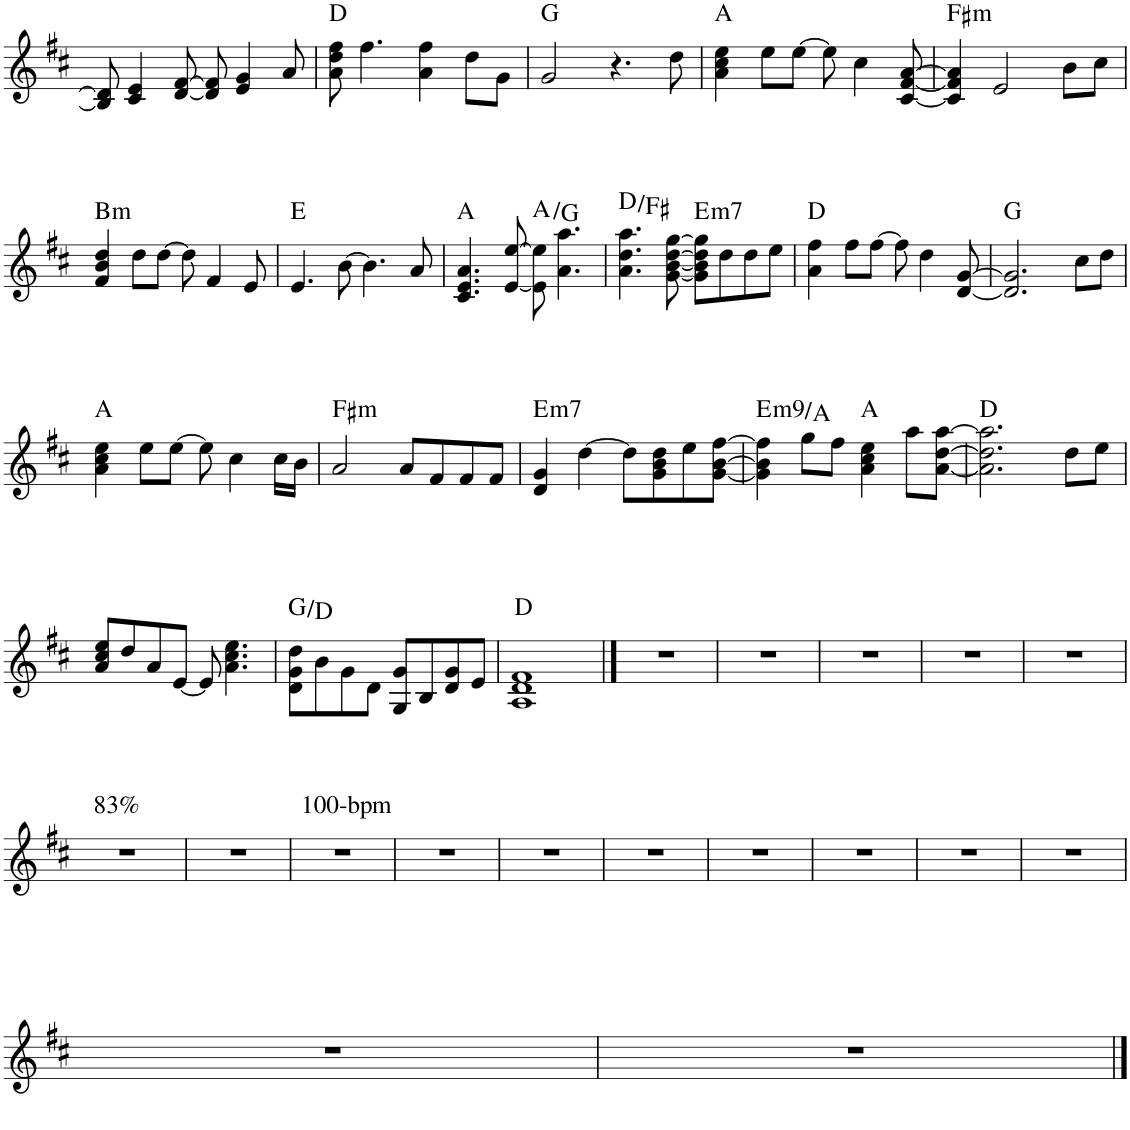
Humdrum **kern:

**kern	**harte
*part1	*part1
*staff1	*
*I"Piano	*
*I'Pno.	*
!!LO:PB:g=z
*clefG2	*
*k[f#c#]	*
*M4/4	*
=100	=100
8B/] 8d/]	.
4c#/ 4e/	.
[8d/ [8f#/	.
8d/] 8f#/]	.
4e/ 4g/	.
8a/	.
=101	=101
8a\ 8dd\ 8ff#\	D:maj
4.ff#\	.
4a\ 4ff#\	.
8dd\L	.
8g\J	.
=102	=102
2g/	G:maj
4.r	.
8dd\	.
=103	=103
4a\ 4cc#\ 4ee\	A:maj
8ee\L	.
[8ee\J	.
8ee\]	.
4cc#\	.
[8c#/ [8f#/ [8a/	.
=104	=104
!	!LO:H:kt=m
4c#/] 4f#/] 4a/]	F#:min
2e/	.
8b\L	.
8cc#\J	.
!!LO:LB:g=z
=105	=105
!	!LO:H:kt=m
4f#/ 4b/ 4dd/	B:min
8dd\L	.
[8dd\J	.
8dd\]	.
4f#/	.
8e/	.
=106	=106
4.e/	E:maj
[8b\	.
4.b\]	.
8a/	.
=107	=107
4.c#/ 4.e/ 4.a/	A:maj
[8e/ [8ee/	.
8e\] 8ee\]	A:maj/b7
4.a\ 4.aa\	.
=108	=108
4.a\ 4.dd\ 4.aa\	D:maj/3
[8g\ [8b\ [8dd\ [8gg\	.
!	!LO:H:kt=m7
8g\] 8b\] 8dd\] 8gg\]L	E:min7
8dd\	.
8dd\	.
8ee\J	.
=109	=109
4a\ 4ff#\	D:maj
8ff#\L	.
[8ff#\J	.
8ff#\]	.
4dd\	.
[8d/ [8g/	.
=110	=110
2.d/] 2.g/]	G:maj
8cc#\L	.
8dd\J	.
!!LO:LB:g=z
=111	=111
4a\ 4cc#\ 4ee\	A:maj
8ee\L	.
[8ee\J	.
8ee\]	.
4cc#\	.
16cc#\LL	.
16b\JJ	.
=112	=112
!	!LO:H:kt=m
2a/	F#:min
8a/L	.
8f#/	.
8f#/	.
8f#/J	.
=113	=113
!	!LO:H:kt=m7
4d/ 4g/	E:min7
[4dd\	.
8dd\L]	.
8g\ 8b\ 8dd\	.
8ee\	.
[8g\ [8b\ [8ff#\J	.
=114	=114
!	!LO:H:kt=m9
4g\] 4b\] 4ff#\]	E:min9/4
8gg\L	.
8ff#\J	.
4a\ 4cc#\ 4ee\	A:maj
8aa\L	.
[8a\ [8dd\ [8aa\J	.
=115	=115
2.a\] 2.dd\] 2.aa\]	D:maj
8dd\L	.
8ee\J	.
!!LO:LB:g=z
=116	=116
8a/ 8cc#/ 8ee/L	.
8dd/	.
8a/	.
[8e/J	.
8e/]	.
4.a\ 4.cc#\ 4.ee\	.
=117	=117
8d\ 8g\ 8dd\L	G:maj/5
8b\	.
8g\	.
8d\J	.
8G/ 8g/L	.
8B/	.
8d/ 8g/	.
8e/J	.
=118	=118
1A 1d 1f#	D:maj
==119	==119
1r	.
=120	=120
1r	.
=121	=121
1r	.
=122	=122
1r	.
=123	=123
1r	.
!!LO:LB:g=z
=124	=124
!	!LO:H:kt=83%
1r	N
=125	=125
1r	.
=126	=126
!	!LO:H:kt=100-bpm
1r	N
=127	=127
1r	.
=128	=128
1r	.
=129	=129
1r	.
=130	=130
1r	.
=131	=131
1r	.
=132	=132
1r	.
=133	=133
1r	.
!!LO:LB:g=z
=134	=134
1r	.
=135	=135
1r	.
==	==
*-	*-
